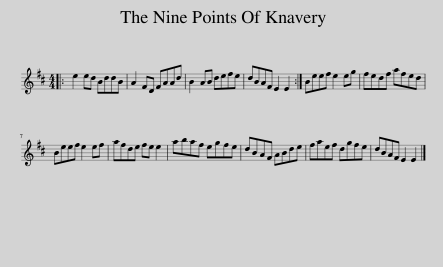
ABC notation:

X:1
L:1/8
M:4/4
I:linebreak $
K:D
V:1 treble
V:1
|: e2 ed BddB | A2 FD FAAd | B2 AB defe | dBAF E2 E2 :| Beef e2 eg | %5
 fedf afed |$ Beef e2 ef | afde fe e2 | abaf egfe | dBAF ABde | %10
 faef dgfe | dBAF E2 E2 |] %12
